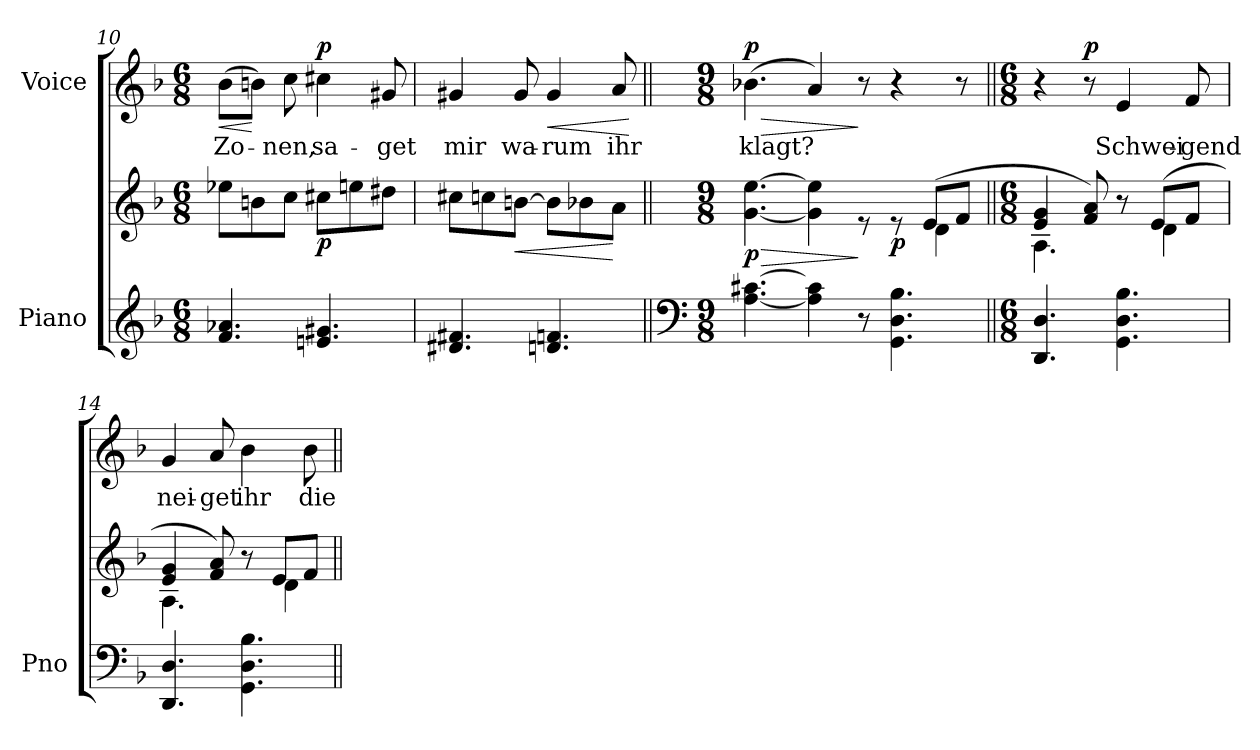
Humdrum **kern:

**kern	**kern	**dynam	**kern	**text	**dynam
*part2	*part2	*part2	*part1	*part1	*part1
*staff3	*staff2	*staff2/3	*staff1	*staff1	*staff1
*I"Piano	*	*	*I"Voice	*	*
*I'Pno	*	*	*	*	*
*clefG2	*clefG2	*	*clefG2	*	*
*k[b-]	*k[b-]	*	*k[b-]	*	*
*M6/8	*M6/8	*	*M6/8	*	*
=10	=10	=10	=10	=10	=10
!	!	!	!	!LO:LY:b	!LO:HP:b
4.f/ 4.a-X/	8ee-X\L	.	(>8b-\L	Zo-	<
.	8bn\	.	8bn\J)	.	[
!	!	!	!	!LO:LY:b	!
.	8cc\J	.	8cc\	-nen,	.
!	!	!LO:DY:b	!	!LO:LY:b	!LO:DY:a
4.en/ 4.g#X/	8cc#X\L	p	4cc#X\	sa-	p
.	8een\	.	.	.	.
!	!	!	!	!LO:LY:b	!
.	8dd#X\J	.	8g#X/	-get	.
=11	=11	=11	=11	=11	=11
!	!	!	!	!LO:LY:b	!
4.d#X/ 4.f#X/	8cc#X\L	.	4g#X/	mir	.
.	8ccn\	.	.	.	.
!	!	!LO:HP:b	!	!LO:LY:b	!
.	[8bn\J	<	8g#/	wa-	.
!	!	!	!	!LO:LY:b	!LO:HP:b
4.dn/ 4.fn/	8b\L]	.	4g#/	-rum	<
.	8b-X\	.	.	.	.
!	!	!	!	!LO:LY:b	!
.	8a\J	[	8a/	ihr	.
.	.	.	.	.	[
!!LO:PB:g=z
=12||	=12||	=12||	=12||	=12||	=12||
*clefF4	*	*	*	*	*
*M9/8	*M9/8	*	*M9/8	*	*
!	!	!LO:HP:b	!	!LO:LY:b	!LO:HP:b
*	*^	*	*	*	*
!	!	!	!LO:DY:n=1:b	!	!	!LO:DY:n=1:a
[4.A\ [4.c#X\	[4.g\ [4.ee\	2..ryy	> p	(>4.b-X\	klagt?	> p
4A\] 4c#\]	4g\] 4ee\]	.	.	4a/)	.	.
8r	8re	.	]	8r	.	]
!	!	!	!LO:DY:n=2:b	!	!	!
4.GG\ 4.D\ 4.B-\	8re	.	p	4r	.	.
.	(>8e/L	4d\	.	.	.	.
.	8f/J	.	.	8r	.	.
=13||	=13||	=13||	=13||	=13||	=13||	=13||
*M6/8	*M6/8	*	*	*M6/8	*	*
4.DD/ 4.D/	4e/ 4g/	4.A\	.	4r	.	.
!	!	!	!	!	!	!LO:DY:a
.	8f/ 8a/)	.	.	8r	.	p
!	!	!	!	!	!LO:LY:b	!
4.GG\ 4.D\ 4.B-\	8r	8ryy	.	4e/	Schwei-	.
.	(>8e/L	4d\	.	.	.	.
!	!	!	!	!	!LO:LY:b	!
.	8f/J	.	.	8f/	-gend	.
=14	=14	=14	=14	=14	=14	=14
!	!	!	!	!	!LO:LY:b	!
4.DD/ 4.D/	4e/ 4g/	4.A\	.	4g/	nei-	.
!	!	!	!	!	!LO:LY:b	!
.	8f/ 8a/)	.	.	8a/	-get	.
!	!	!	!	!	!LO:LY:b	!
4.GG\ 4.D\ 4.B-\	8r	8ryy	.	4b-\	ihr	.
.	8e/L	4d\	.	.	.	.
!	!	!	!	!	!LO:LY:b	!
.	8f/J	.	.	8b-\	die	.
*	*v	*v	*	*	*	*
=||	=||	=||	=||	=||	=||
*-	*-	*-	*-	*-	*-
